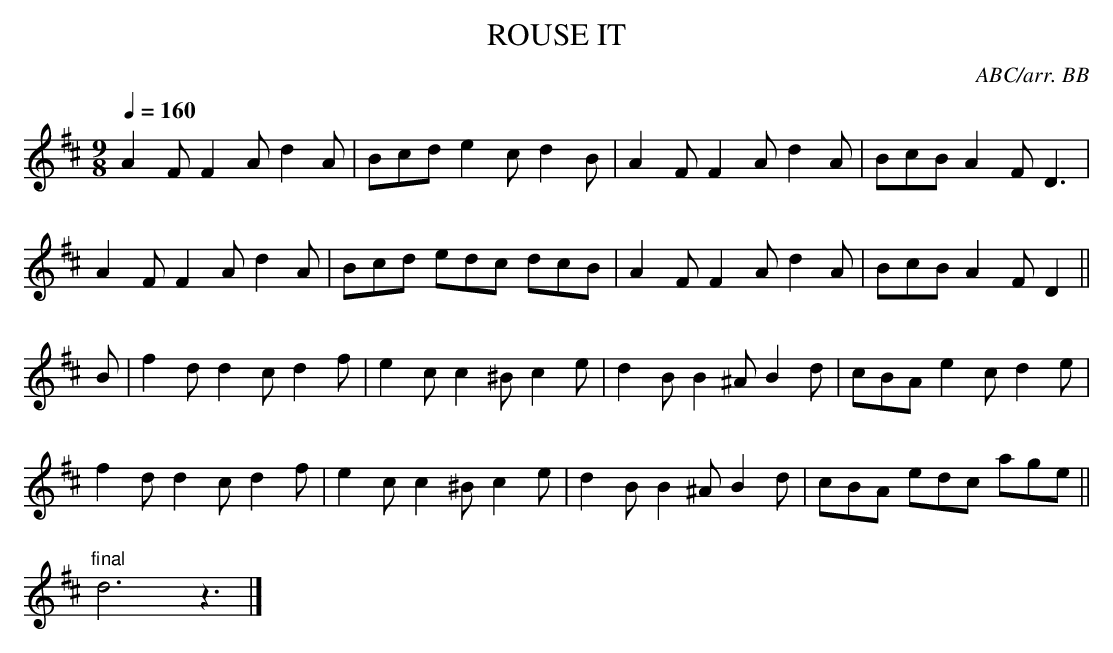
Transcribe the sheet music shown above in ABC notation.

X:1
T:ROUSE IT
C:ABC/arr. BB
Q:1/4=160
L:1/8
M:9/8
K:D % source key = F
A2F F2A d2A|Bcd e2c d2B|A2F F2A d2A|BcB A2F D3|
A2F F2A d2A|Bcd edc dcB|A2F F2A d2A|BcB A2F D2 ||
B|f2d d2c d2f|e2c c2^B c2e|d2B B2^A B2d|cBA e2c d2e|
f2d d2c d2f|e2c c2^B c2e|d2B B2^A B2d|cBA edc age ||
"final"d6z3|]
